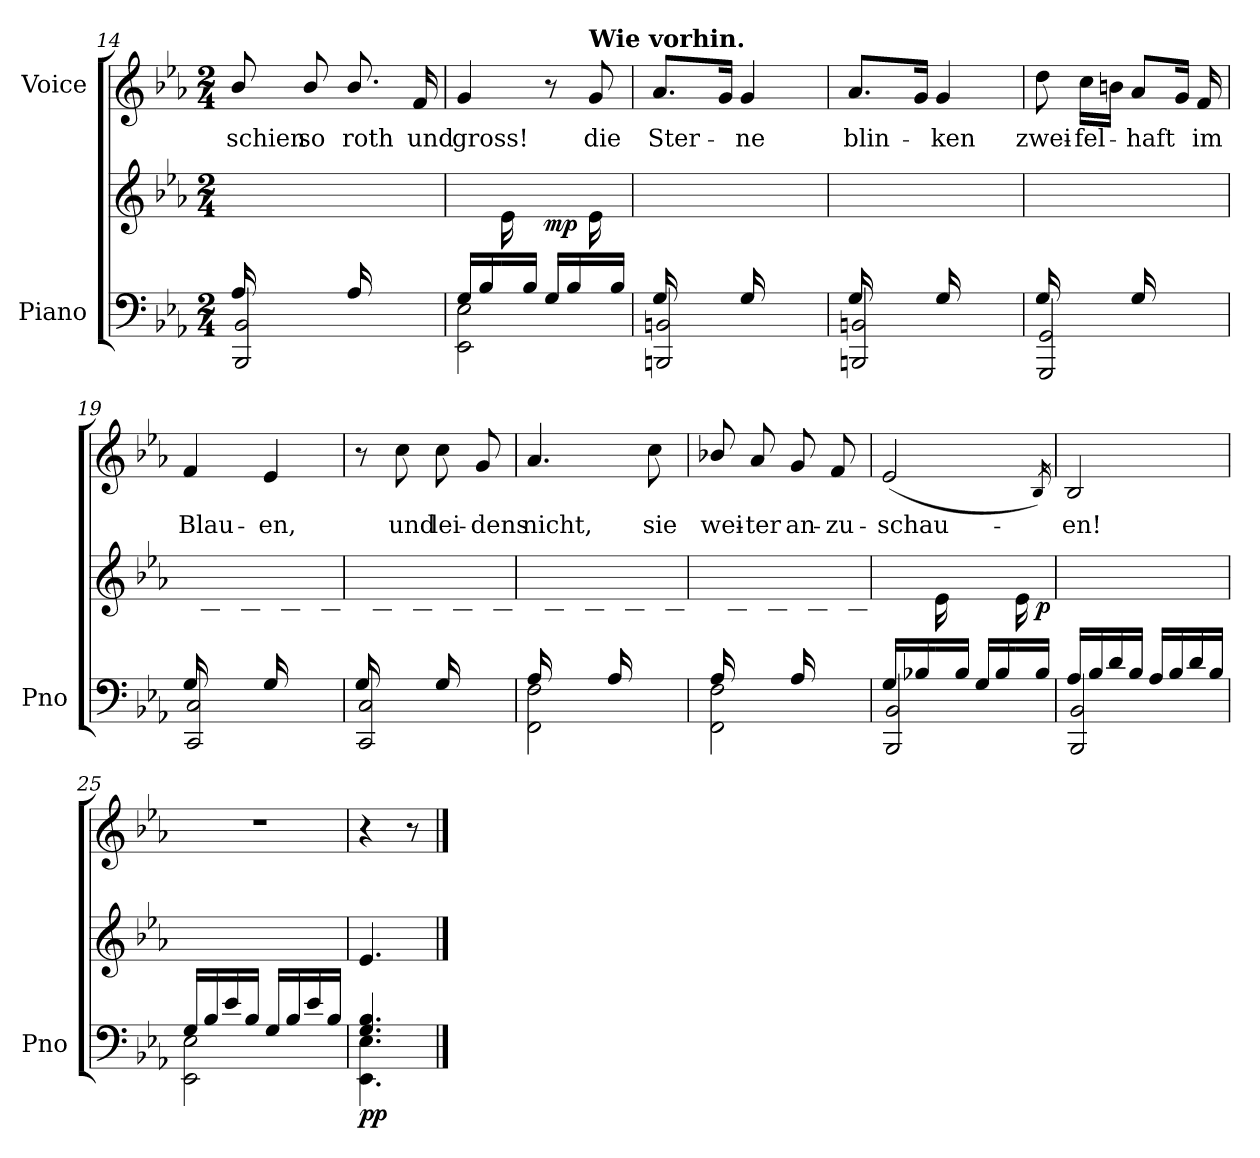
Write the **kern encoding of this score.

**kern	**kern	**dynam	**kern	**text
*part2	*part2	*part2	*part1	*part1
*staff3	*staff2	*staff2/3	*staff1	*staff1
*I"Piano	*	*	*I"Voice	*
*I'Pno	*	*	*	*
*clefF4	*clefG2	*	*clefG2	*
*k[b-e-a-]	*k[b-e-a-]	*	*k[b-e-a-]	*
*M2/4	*M2/4	*	*M2/4	*
=14	=14	=14	=14	=14
*^	*	*	*	*
!	!	!	!	!	!LO:LY:b
16A-/LL	2BBB-/ 2BB-/	16ryy	.	8b-/	schien
8.ryy	.	16d\	.	.	.
!	!	!	!	!	!LO:LY:b
.	.	16f\	.	8b-/	so
.	.	16d\JJ	.	.	.
!	!	!	!	!	!LO:LY:b
16A-/LL	.	16ryy	.	8.b-/	roth
8.ryy	.	16d\	.	.	.
.	.	16f\	.	.	.
!	!	!	!	!	!LO:LY:b
.	.	16d\JJ	.	16f/	und
=15	=15	=15	=15	=15	=15
!	!	!	!	!	!LO:LY:b
16G/LL	2EE-\ 2E-\	8ryy	.	4g/	gross!
16B-/	.	.	.	.	.
16ryy	.	16e-\	.	.	.
16B-/JJ	.	16ryy	.	.	.
!	!	!	!LO:DY:b	!	!
16G/LL	.	8ryy	mp	8r	.
16B-/	.	.	.	.	.
!	!	!	!	!LO:TX:a:B:t=Wie vorhin.	!
!	!	!	!	!	!LO:LY:b
16ryy	.	16e-\	.	8g/	die
16B-/JJ	.	16ryy	.	.	.
=16	=16	=16	=16	=16	=16
!	!	!	!	!	!LO:LY:b
16G/LL	2BBBn/ 2BBn/	16ryy	.	8.a-/L	Ster-
8.ryy	.	16d\	.	.	.
.	.	16f\	.	.	.
.	.	16d\JJ	.	16g/Jk	.
!	!	!	!	!	!LO:LY:b
16G/LL	.	16ryy	.	4g/	-ne
8.ryy	.	16d\	.	.	.
.	.	16f\	.	.	.
.	.	16d\JJ	.	.	.
=17	=17	=17	=17	=17	=17
!	!	!	!	!	!LO:LY:b
16G/LL	2BBBn/ 2BBn/	16ryy	.	8.a-/L	blin-
8.ryy	.	16d\	.	.	.
.	.	16f\	.	.	.
.	.	16d\JJ	.	16g/Jk	.
!	!	!	!	!	!LO:LY:b
16G/LL	.	16ryy	.	4g/	-ken
8.ryy	.	16d\	.	.	.
.	.	16f\	.	.	.
.	.	16d\JJ	.	.	.
=18	=18	=18	=18	=18	=18
!	!	!	!	!	!LO:LY:b
16G/LL	2GGG/ 2GG/	16ryy	.	8dd\	zwei-
8.ryy	.	16d\	.	.	.
!	!	!	!	!	!LO:LY:b
.	.	16f\	.	16cc\LL	-fel-
.	.	16d\JJ	.	16bn\JJ	.
!	!	!	!	!	!LO:LY:b
16G/LL	.	16ryy	.	8a-/L	-haft
8.ryy	.	16d\	.	.	.
.	.	16f\	.	16g/Jk	.
!	!	!	!	!	!LO:LY:b
.	.	16d\JJ	.	16f/	im
=19	=19	=19	=19	=19	=19
!	!	!	!	!	!LO:LY:b
16G/LL	2CC/ 2C/	16ryy	.	4f/	Blau-
8.ryy	.	16c\	.	.	.
.	.	16e-\	.	.	.
.	.	16c\JJ	.	.	.
!	!	!	!	!	!LO:LY:b
16G/LL	.	16ryy	.	4e-/	-en,
8.ryy	.	16c\	.	.	.
.	.	16e-\	.	.	.
.	.	16c\JJ	.	.	.
!!LO:LB:g=z
=20	=20	=20	=20	=20	=20
16G/LL	2CC/ 2C/	16ryy	.	8r	.
8.ryy	.	16c\	.	.	.
!	!	!	!	!	!LO:LY:b
.	.	16e-\	.	8cc\	und
.	.	16c\JJ	.	.	.
!	!	!	!	!	!LO:LY:b
16G/LL	.	16ryy	.	8cc\	lei-
8.ryy	.	16c\	.	.	.
!	!	!	!	!	!LO:LY:b
.	.	16e-\	.	8g/	-dens
.	.	16c\JJ	.	.	.
=21	=21	=21	=21	=21	=21
!	!	!	!	!	!LO:LY:b
16A-/LL	2FF\ 2F\	16ryy	.	4.a-/	nicht,
8.ryy	.	16c\	.	.	.
.	.	16f\	.	.	.
.	.	16c\JJ	.	.	.
16A-/LL	.	16ryy	.	.	.
8.ryy	.	16c\	.	.	.
!	!	!	!	!	!LO:LY:b
.	.	16f\	.	8cc\	sie
.	.	16c\JJ	.	.	.
=22	=22	=22	=22	=22	=22
*	*	*	*	*MM68	*
!	!	!	!	!	!LO:LY:b
16A-/LL	2FF\ 2F\	16ryy	.	8b-X/	wei-
8.ryy	.	16c\	.	.	.
!	!	!	!	!	!LO:LY:b
.	.	16f\	.	8a-/	-ter
.	.	16c\JJ	.	.	.
*	*	*	*	*MM66	*
!	!	!	!	!	!LO:LY:b
16A-/LL	.	16ryy	.	8g/	an-
8.ryy	.	16c\	.	.	.
!	!	!	!	!	!LO:LY:b
.	.	16f\	.	8f/	-zu-
.	.	16c\JJ	.	.	.
=23	=23	=23	=23	=23	=23
*	*	*	*	*MM64	*
!	!	!	!	!	!LO:LY:b
16G/LL	2BBB-/ 2BB-/	8ryy	.	(2e-/	-schau-
16B-X/	.	.	.	.	.
16ryy	.	16e-\	.	.	.
16B-/JJ	.	8.ryy	.	.	.
16G/LL	.	.	.	.	.
16B-/	.	.	.	.	.
16ryy	.	16e-\	.	.	.
!	!	!	!LO:DY:b	!	!
16B-/JJ	.	16ryy	p	.	.
.	.	.	.	16qB-/)	.
=24	=24	=24	=24	=24	=24
!	!	!	!	!	!LO:LY:b
16A-/LL	2BBB-/ 2BB-/	2ryy	.	2B-/	-en!
16B-/	.	.	.	.	.
16d/	.	.	.	.	.
16B-/JJ	.	.	.	.	.
16A-/LL	.	.	.	.	.
16B-/	.	.	.	.	.
16d/	.	.	.	.	.
16B-/JJ	.	.	.	.	.
=25	=25	=25	=25	=25	=25
16G/LL	2EE-\ 2E-\	2ryy	.	2r	.
16B-/	.	.	.	.	.
16e-/	.	.	.	.	.
16B-/JJ	.	.	.	.	.
16G/LL	.	.	.	.	.
16B-/	.	.	.	.	.
16e-/	.	.	.	.	.
16B-/JJ	.	.	.	.	.
=26	=26	=26	=26	=26	=26
!	!	!	!LO:DY:b=2	!	!
4.EE-\ 4.E-\	4.G/ 4.B-/	4.e-/	pp	4r	.
.	.	.	.	8r	.
*v	*v	*	*	*	*
==	==	==	==	==
*-	*-	*-	*-	*-
